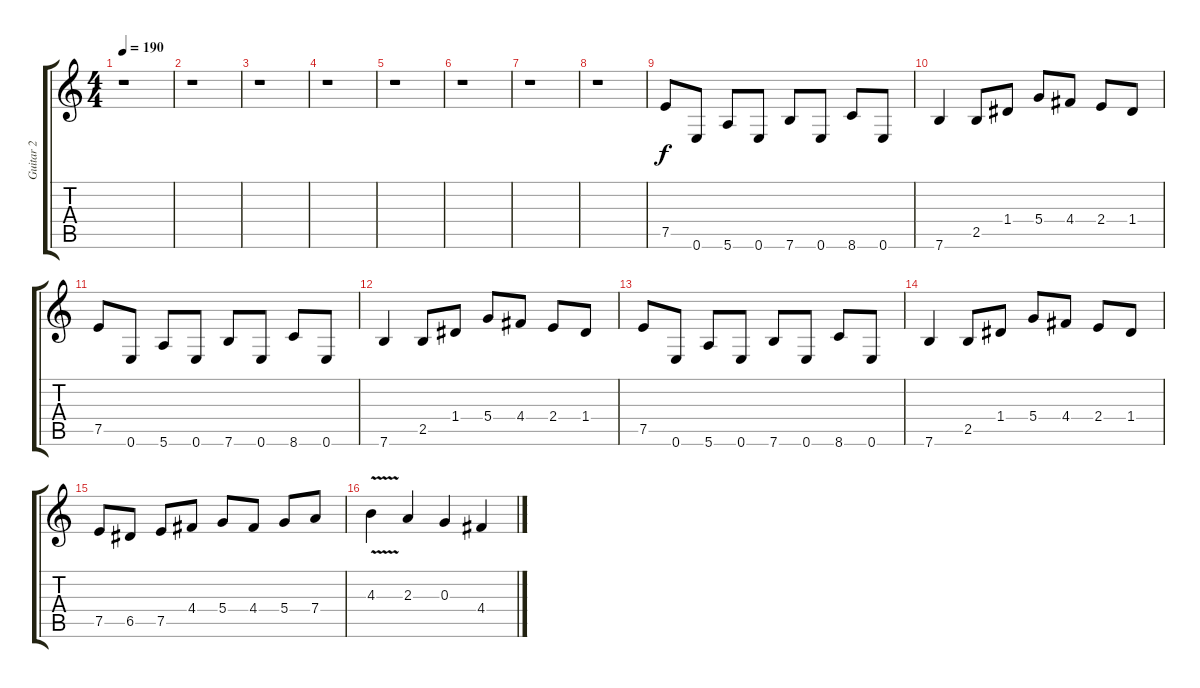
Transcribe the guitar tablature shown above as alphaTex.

\track ("Guitar 2" "Guitar 2") {instrument distortionguitar}
\staff {score tabs}
\tuning (E4 B3 G3 D3 A2 E2) {hide}
\ts (4 4)
\tempo 190
\clef g2
\ks c
r.1{dy f instrument distortionguitar} |
r.1 |
r.1 |
r.1 |
r.1 |
r.1 |
r.1 |
r.1 |
7.5.8 0.6.8 5.6.8 0.6.8 7.6.8 0.6.8 8.6.8 0.6.8 |
7.6.4 2.5.8 1.4.8 5.4.8 4.4.8 2.4.8 1.4.8 |
7.5.8 0.6.8 5.6.8 0.6.8 7.6.8 0.6.8 8.6.8 0.6.8 |
7.6.4 2.5.8 1.4.8 5.4.8 4.4.8 2.4.8 1.4.8 |
7.5.8 0.6.8 5.6.8 0.6.8 7.6.8 0.6.8 8.6.8 0.6.8 |
7.6.4 2.5.8 1.4.8 5.4.8 4.4.8 2.4.8 1.4.8 |
7.5.8 6.5.8 7.5.8 4.4.8 5.4.8 4.4.8 5.4.8 7.4.8 |
4.3{v}.4 2.3.4 0.3.4 4.4.4
